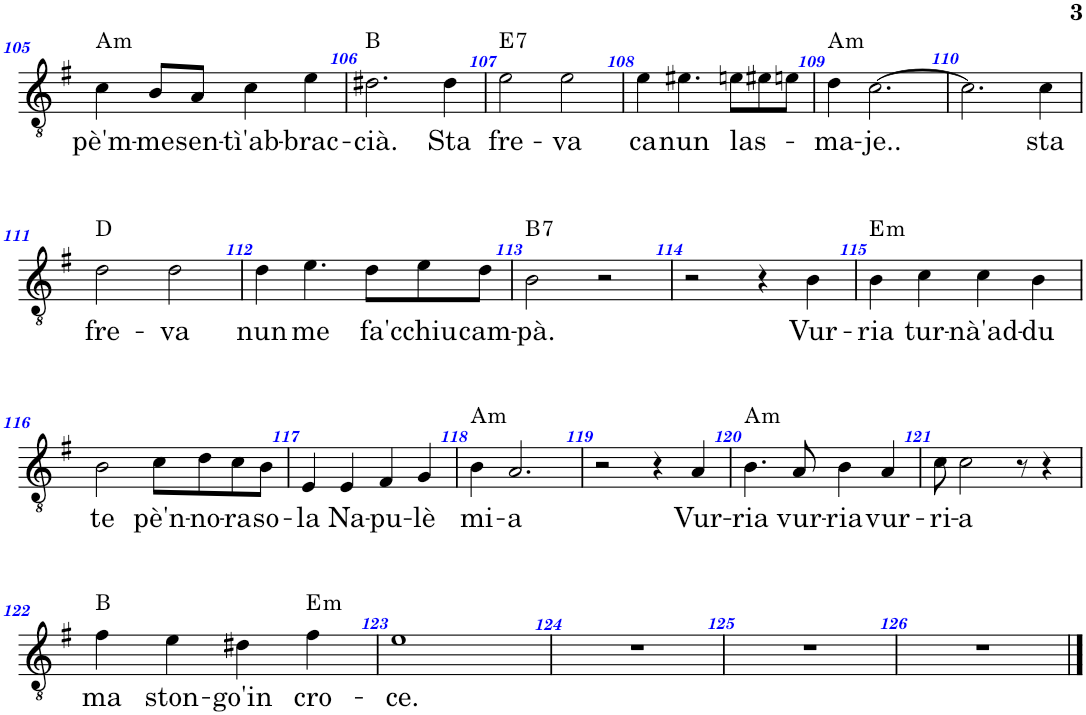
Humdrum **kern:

**kern	**text	**harte
*part1	*part1	*part1
*staff1	*staff1	*
*I"Chitarra acustica	*	*
!!LO:PB:g=z
*clefGv2	*	*
*k[f#]	*	*
*M4/4	*	*
=105	=105	=105
!	!LO:LY:b	!LO:H:kt=m
4c\	pè'm-	A:min
!	!LO:LY:b	!
8B/L	-me	.
!	!LO:LY:b	!
8A/J	sen-	.
!	!LO:LY:b	!
4c\	-tì'ab-	.
!	!LO:LY:b	!
4e\	-brac-	.
=106	=106	=106
!	!LO:LY:b	!
2.d#X\	-cià.	B:maj
!	!LO:LY:b	!
4d#\	Sta	.
=107	=107	=107
!	!LO:LY:b	!LO:H:kt=7
2e\	fre-	E:7
!	!LO:LY:b	!
2e\	-va	.
=108	=108	=108
!	!LO:LY:b	!
4e\	ca	.
!	!LO:LY:b	!
4.e#X\	nun	.
!	!LO:LY:b	!
8en\L	las-	.
8e#X\	.	.
8en\J	.	.
=109	=109	=109
!	!LO:LY:b	!LO:H:kt=m
4d\	-ma-	A:min
!	!LO:LY:b	!
[2.c\	-je..	.
=110	=110	=110
2.c\]	.	.
!	!LO:LY:b	!
4c\	sta	.
!!LO:LB:g=z
=111	=111	=111
!	!LO:LY:b	!
2d\	fre-	D:maj
!	!LO:LY:b	!
2d\	-va	.
=112	=112	=112
!	!LO:LY:b	!
4d\	nun	.
!	!LO:LY:b	!
4.e\	me	.
!	!LO:LY:b	!
8d\L	fa'	.
!	!LO:LY:b	!
8e\	cchiu	.
!	!LO:LY:b	!
8d\J	cam-	.
=113	=113	=113
!	!LO:LY:b	!LO:H:kt=7
2B\	-pà.	B:7
2r	.	.
=114	=114	=114
2r	.	.
4r	.	.
!	!LO:LY:b	!
4B\	Vur-	.
=115	=115	=115
!	!LO:LY:b	!LO:H:kt=m
4B\	-ria	E:min
!	!LO:LY:b	!
4c\	tur-	.
!	!LO:LY:b	!
4c\	-nà'ad-	.
!	!LO:LY:b	!
4B\	-du	.
!!LO:LB:g=z
=116	=116	=116
!	!LO:LY:b	!
2B\	te	.
!	!LO:LY:b	!
8c\L	pè'n-	.
!	!LO:LY:b	!
8d\	-no-	.
!	!LO:LY:b	!
8c\	-ra	.
!	!LO:LY:b	!
8B\J	so-	.
=117	=117	=117
!	!LO:LY:b	!
4E/	la	.
!	!LO:LY:b	!
4E/	Na-	.
!	!LO:LY:b	!
4F#/	-pu-	.
!	!LO:LY:b	!
4G/	-lè	.
=118	=118	=118
!	!LO:LY:b	!LO:H:kt=m
4B\	mi-	A:min
!	!LO:LY:b	!
2.A/	-a	.
=119	=119	=119
2r	.	.
4r	.	.
!	!LO:LY:b	!
4A/	Vur-	.
=120	=120	=120
!	!LO:LY:b	!LO:H:kt=m
4.B\	-ria	A:min
!	!LO:LY:b	!
8A/	vur-	.
!	!LO:LY:b	!
4B\	-ria	.
!	!LO:LY:b	!
4A/	vur-	.
=121	=121	=121
!	!LO:LY:b	!
8c\	-ri-	.
!	!LO:LY:b	!
2c\	a	.
8r	.	.
4r	.	.
!!LO:LB:g=z
=122	=122	=122
!	!LO:LY:b	!
4f#\	ma	B:maj
!	!LO:LY:b	!
4e\	ston-	.
!	!LO:LY:b	!
4d#X\	-go'in	.
!	!LO:LY:b	!LO:H:kt=m
4f#\	cro-	E:min
=123	=123	=123
!	!LO:LY:b	!
1e	-ce.	.
=124	=124	=124
1r	.	.
=125	=125	=125
1r	.	.
=126	=126	=126
1r	.	.
==	==	==
*-	*-	*-
